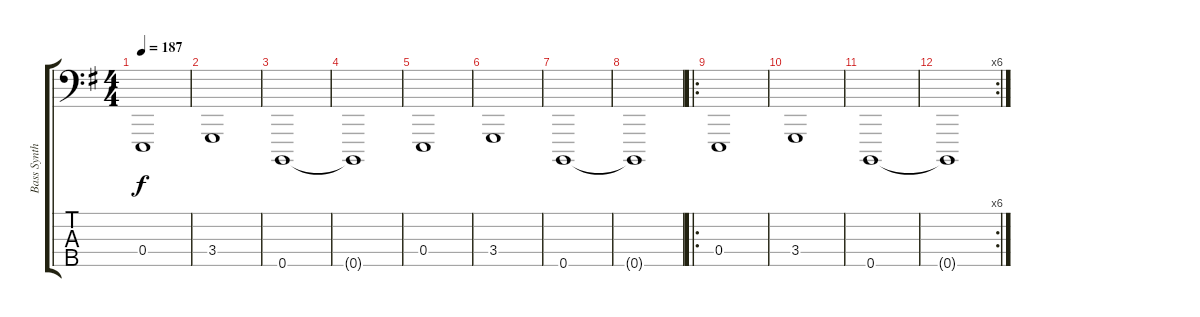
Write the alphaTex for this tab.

\track ("Bass Synth" "Bass Synth") {instrument lead1square}
\staff {score tabs}
\tuning (G2 D2 A1 E1 B0) {hide}
\ts (4 4)
\tempo 187
\clef f4
\ks g
0.4.1{dy f} |
3.4.1 |
0.5.1 |
0.5{t}.1 |
0.4.1 |
3.4.1 |
0.5.1 |
0.5{t}.1 |
\ro
0.4.1 |
3.4.1 |
0.5.1 |
\rc 6
0.5{t}.1
